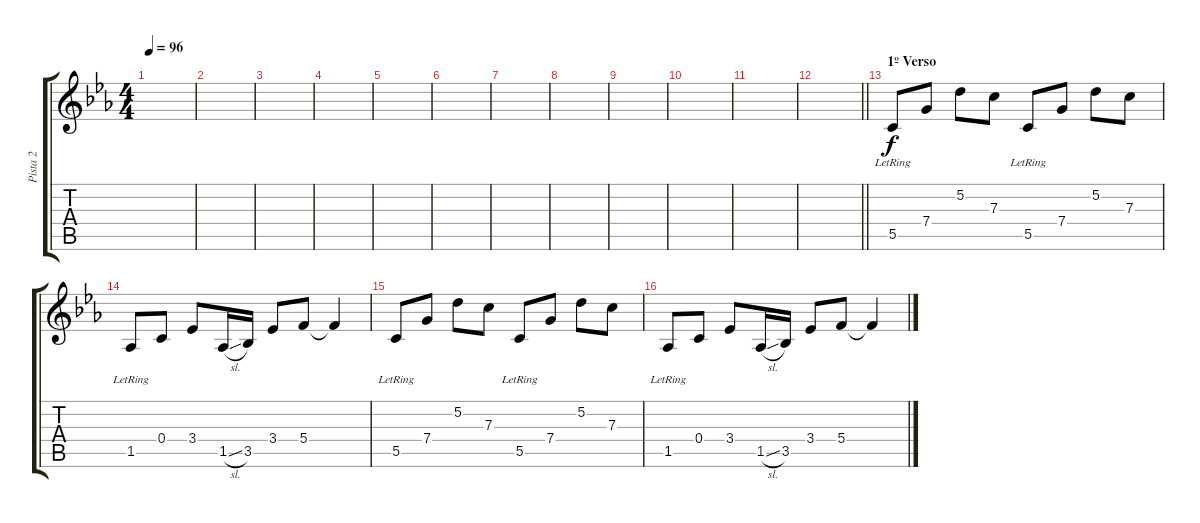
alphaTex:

\track ("Pista 2" "Pista 2") {instrument acousticguitarsteel}
\staff {score tabs}
\tuning (D4 A3 F3 C3 G2 C2) {hide}
\ts (4 4)
\tempo 96
\clef g2
\ks eb
|
|
|
|
|
|
|
|
|
|
|
\barLineRight lightlight
|
\section ("" "1º Verso")
5.5{lr}.8 7.4.8 5.2.8 7.3.8 5.5{lr}.8 7.4.8 5.2.8 7.3.8 |
1.5{lr}.8 0.4.8 3.4.8 1.5{sl}.16 3.5.16 3.4.8 5.4.8 5.4{t}.4 |
5.5{lr}.8 7.4.8 5.2.8 7.3.8 5.5{lr}.8 7.4.8 5.2.8 7.3.8 |
1.5{lr}.8 0.4.8 3.4.8 1.5{sl}.16 3.5.16 3.4.8 5.4.8 5.4{t}.4
